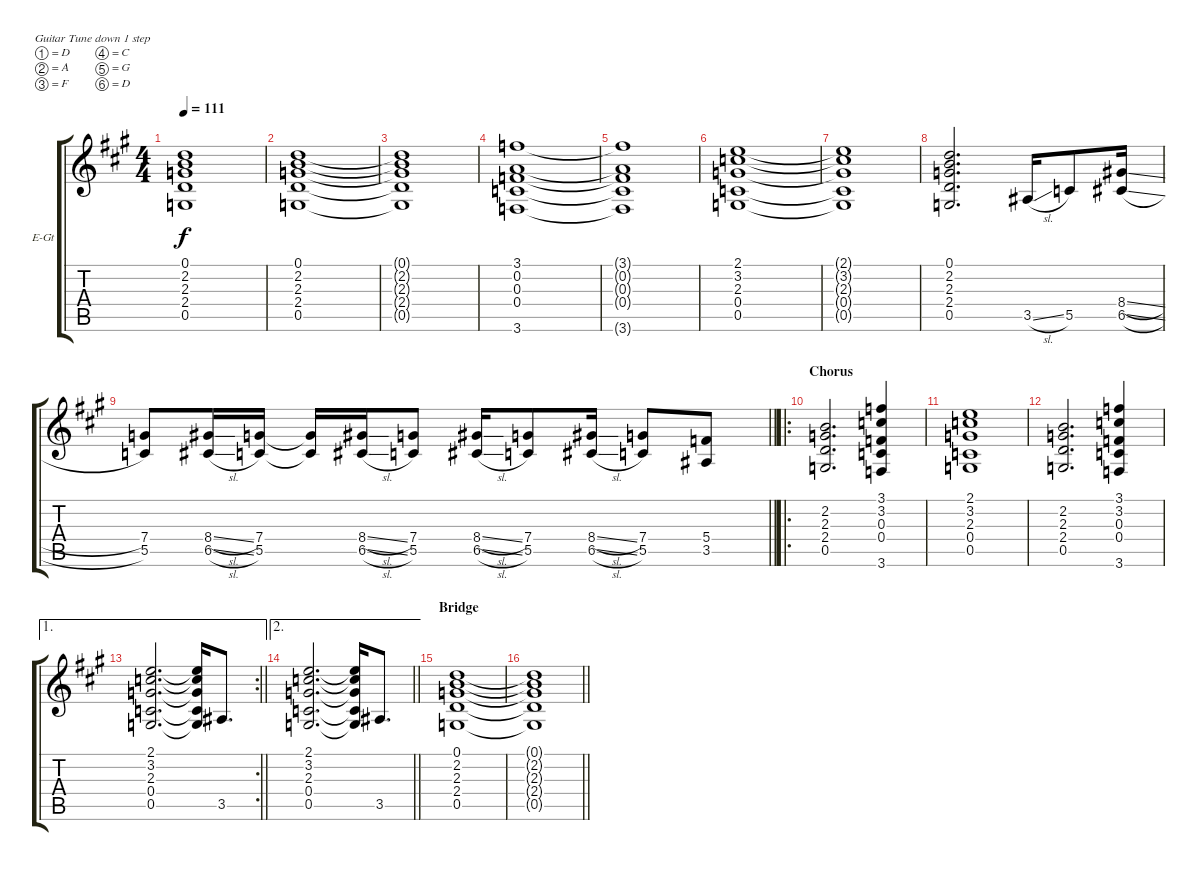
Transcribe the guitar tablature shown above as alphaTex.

\bracketExtendMode groupsimilarinstruments
\firstSystemTrackNameOrientation horizontal
\otherSystemsTrackNameOrientation horizontal
\track ("Rhythm Guitar - L" "E-Gt") {instrument distortionguitar}
\staff {score tabs}
\tuning (D4 A3 F3 C3 G2 D2)
\ts (4 4)
\tempo 111
\clef g2
\ks a
(0.1{t} 2.2{t} 2.3{t} 2.4{t} 0.5{t}).1{dy f} |
(0.1 2.2 2.3 2.4 0.5).1 |
(0.1{t} 2.2{t} 2.3{t} 2.4{t} 0.5{t}).1 |
(3.1 0.2 0.3 0.4 3.6).1 |
(3.1{t} 0.2{t} 0.3{t} 0.4{t} 3.6{t}).1 |
(2.1 3.2 2.3 0.4 0.5).1 |
(2.1{t} 3.2{t} 2.3{t} 0.4{t} 0.5{t}).1 |
(0.1 2.2 2.3 2.4 0.5).2{d} 3.5{sl}.16 5.5.8 (8.4{sl} 6.5{sl}).16 |
\barLineRight lightlight
(7.4 5.5).8 (8.4{sl} 6.5{sl}).16 (7.4 5.5).16 (7.4{t} 5.5{t}).16 (8.4{sl} 6.5{sl}).16 (7.4 5.5).8 (8.4{sl} 6.5{sl}).16 (7.4 5.5).8 (8.4{sl} 6.5{sl}).16 (7.4 5.5).8 (5.4 3.5).8 |
\ro
\section ("" "Chorus")
(2.2 2.3 2.4 0.5).2{d} (3.1 3.2 0.3 0.4 3.6).4 |
(2.1 3.2 2.3 0.4 0.5).1 |
(2.2 2.3 2.4 0.5).2{d} (3.1 3.2 0.3 0.4 3.6).4 |
\ae 1
\rc 2
\barLineRight lightlight
(2.1 3.2 2.3 0.4 0.5).2{d} (2.1{t} 3.2{t} 2.3{t} 0.4{t} 0.5{t}).16 3.5.8{d} |
\ae 2
\barLineRight lightlight
(2.1 3.2 2.3 0.4 0.5).2{d} (2.1{t} 3.2{t} 2.3{t} 0.4{t} 0.5{t}).16 3.5.8{d} |
\section ("" "Bridge")
(0.1 2.2 2.3 2.4 0.5).1 |
\barLineRight lightlight
(0.1{t} 2.2{t} 2.3{t} 2.4{t} 0.5{t}).1
